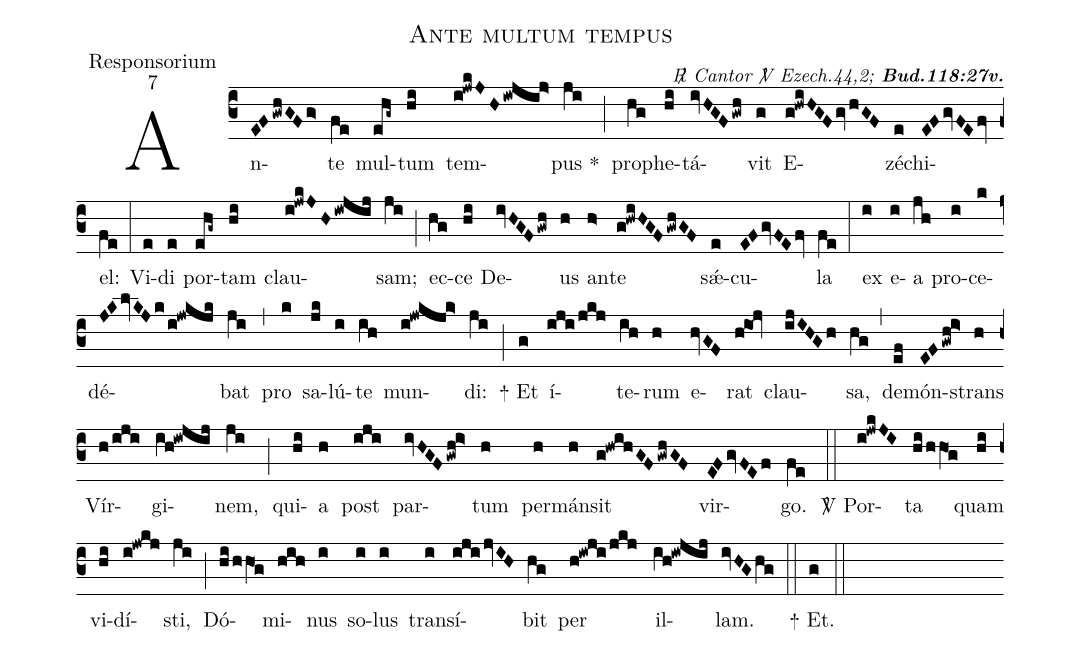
name:Ante multum tempus;
office-part:Responsorium;
mode:7;
commentary:{\itshape\mdseries \Rbar\  Cantor \Vbar\  Ezech.44,2;\/} {\bfseries Bud.118:27v.};
%%
(c3) An(EFgwhGFg>)te(fe) mul(ehg~)tum(hi) tem(i!jwkJHiwjij>)pus <sp>*</sp>(ji) (;)
pro(hg)phe(hi)tá(ivHGFgwh)vit(g) E(g!hwiHGFgvhGF)zé(e)chi(EFgvFEfv)el:(fe) (:)
Vi(e)di(e) por(ehg~)tam(hi) clau(i!jwkJHiwjij)sam;(ji) (;)
ec(hg)ce(hi) De(ivHGFgwh)us(h) an(h>)te(g!hwiHGFgwhGF) sǽ(e)cu(EFgvFEfv)la(fe) (:)
ex(i) e(i)a(jh) pro(i)ce(k)dé(JKlvKJk/i!jwkjk)bat(ji) (,)
pro(k) sa(jk)lú(i)te(ih) mun(i!jwkjk>)di:(ji) (;)
<sp>+</sp> Et(g) í(iji/jkj)te(ih)rum(h) e(hvGF)rat(h!io1!jv) clau(ijIHGh)sa,(hg) (,)
de(ef)món(EFgwh!i>)strans(h) Vír(h/iji)gi(ih!iwjij)nem,(ji) (;)
qui(hi)a(h) post(iji) par(ivHGFgwh!i>)tum(h) per(h)mán(h)sit(g!hwihGFgwhGF) vir(EFgvFEf)go.(fe) (::)
<sp>V/</sp> Por(i!jwkJI)ta(hi/hhO1g) quam(hi) vi(hi)dí(i!jwkj)sti,(ji) (;)
Dó(hi/hhO1g)mi(hih)nus(i) so(i)lus(i) tran(i)sí(ijijvIH)bit(hg) per(h!iwji/jkj) il(ih!iwjij)lam.(ivHGhg) (::)
<sp>+</sp> Et.(g) (::)
